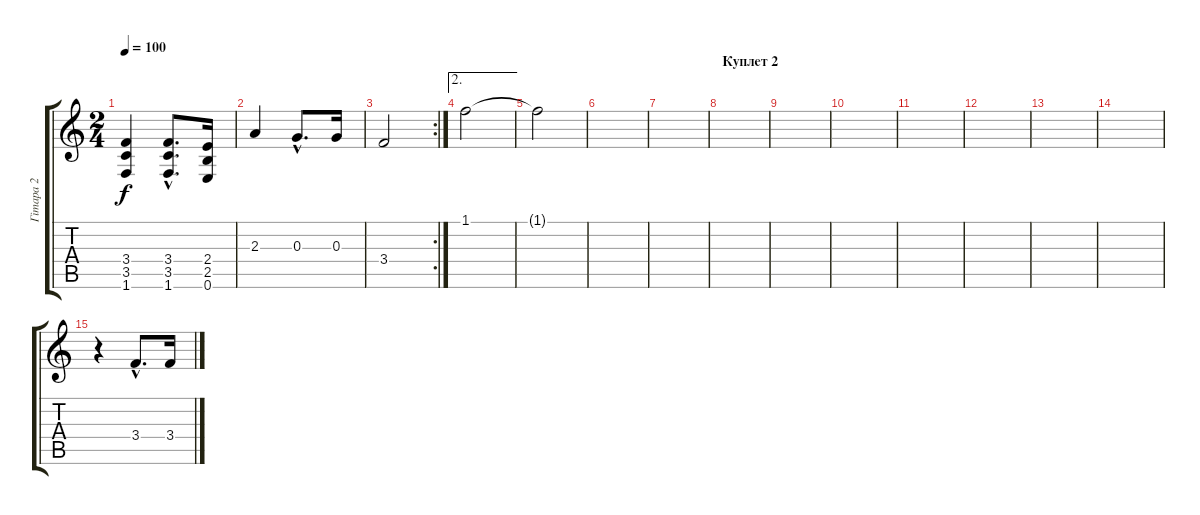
\track ("Гiтара 2" "Гiтара 2") {instrument distortionguitar}
\staff {score tabs}
\tuning (E4 B3 G3 D3 A2 E2) {hide}
\ts (2 4)
\tempo 100
\clef g2
\ks c
(3.4 3.5 1.6).4{dy f} (3.4{hac} 3.5{hac} 1.6{hac}).8{d} (2.4 2.5 0.6).16 |
2.3.4 0.3{hac}.8{d} 0.3.16 |
\rc 2
3.4.2 |
\ae 2
1.1.2 |
1.1{t}.2 |
|
|
\section ("" "Куплет 2")
|
|
|
|
|
|
|
r.4 3.4{hac}.8{d} 3.4.16
